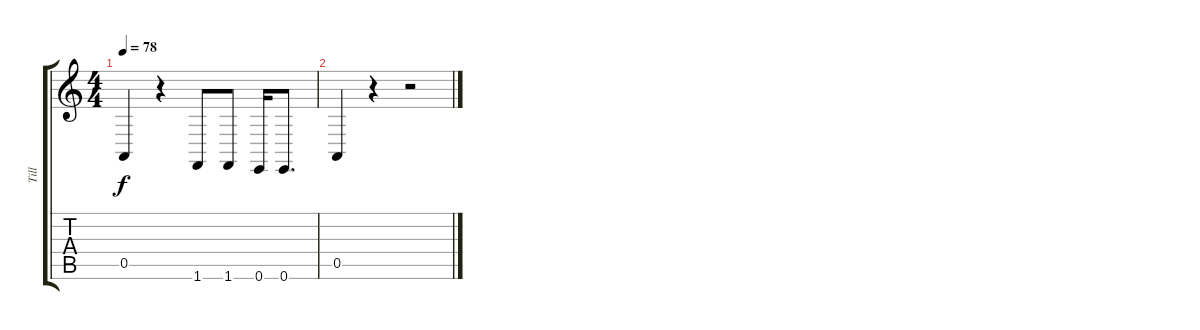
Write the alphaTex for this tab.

\track ("Till" "Till") {instrument stringensemble1}
\staff {score tabs}
\tuning (E4 B3 G3 D3 A2 E2) {hide}
\ts (4 4)
\tempo 78
\clef g2
\ks c
0.5.4{dy f} r.4 1.6.8 1.6.8 0.6.16 0.6.8{d} |
0.5.4 r.4 r.2
